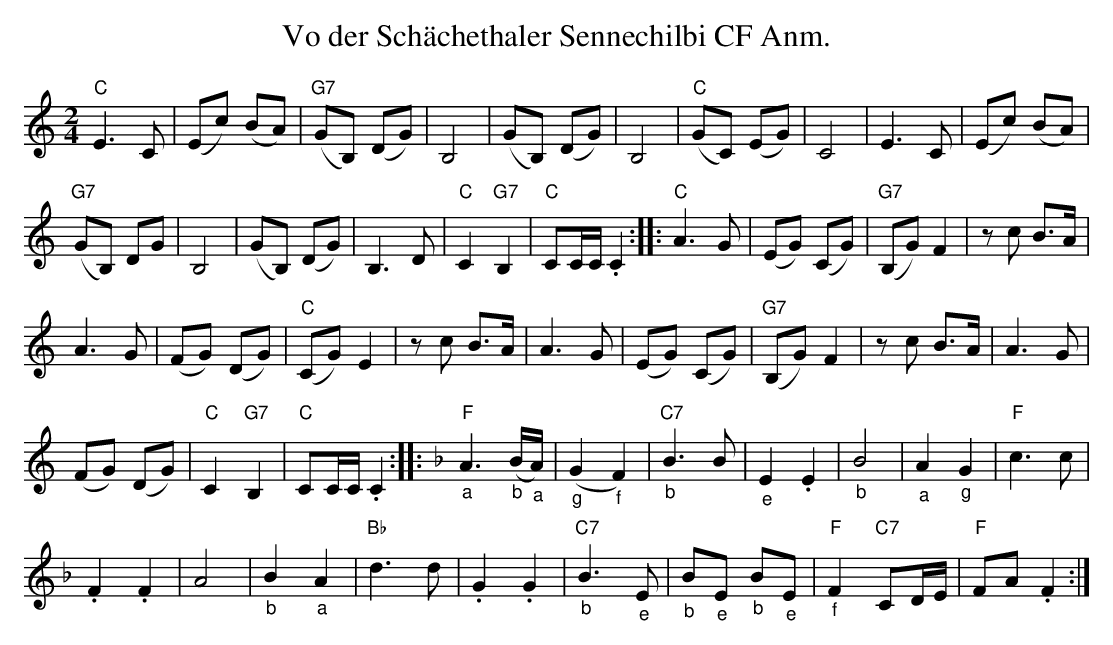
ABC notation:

X:1
T:Vo der Schächethaler Sennechilbi CF Anm.
M:2/4
L:1/8
K:Cmaj
"C"E3C | (Ec) (BA) | "G7"(GB,) (DG) | B,4 | (GB,) (DG) | B,4 | "C"(GC) (EG) | C4 | E3C | (Ec) (BA) |
"G7"(GB,) DG | B,4 | (GB,) (DG) | B,3D | "C"C2"G7"B,2 | "C"CC/2C/2 .C2 :: "C"A3G | (EG) (CG) | "G7"(B,G) F2 | zc B>A |
A3G | (FG) (DG) | "C"(CG) E2 | zc B>A | A3G | (EG) (CG) | "G7"(B,G) F2 | zc B>A | A3G |
(FG) (DG) | "C"C2"G7"B,2 | "C"CC/2C/2 .C2 :: [K:Fmaj] "F""_a"A3 ("_b"B/2"_a"A/2) | ("_g"G2"_f"F2) | "C7""_b"B3B | "_e"E2.E2 | "_b"B4 | "_a"A2"_g"G2 | "F"c3c |
.F2.F2 | A4 | "_b"B2"_a"A2 | "Bb"d3d | .G2.G2 | "C7""_b"B3"_e"E | "_b"B"_e"E "_b"B"_e"E | "F""_f"F2 "C7"CD/2E/2 | "F"FA .F2 :|
